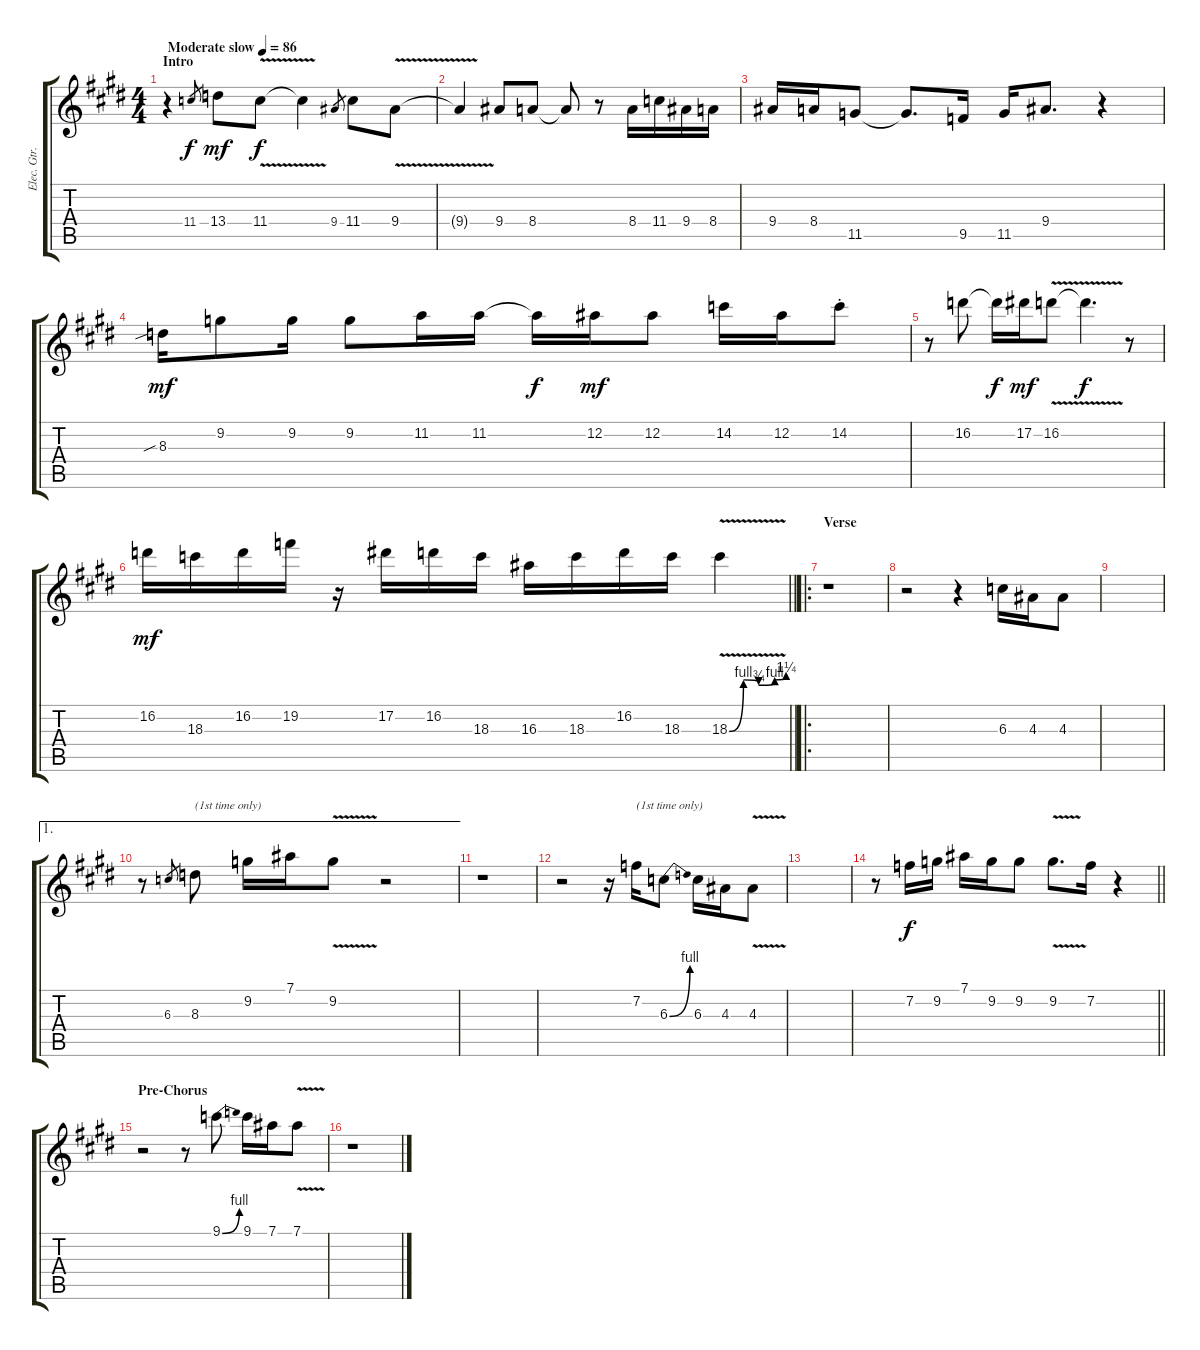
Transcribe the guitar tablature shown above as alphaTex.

\track ("Elec. Gtr.1" "Elec. Gtr.") {instrument distortionguitar}
\staff {score tabs}
\tuning (Eb4 Bb3 Gb3 Db3 Ab2 Eb2) {hide}
\ts (4 4)
\section ("" "Intro")
\tempo (86 "Moderate slow")
\clef g2
\ks e
r.4{dy f instrument distortionguitar} 11.4.8{gr} 13.4.8{dy mf} 11.4{v}.8{dy f} 11.4{t}.4 9.4.8{gr} 11.4.8 9.4{v}.8 |
9.4{v t}.4 9.4.8 8.4.8 8.4{t}.8 r.8 8.4.16 11.4.16 9.4.16 8.4.16 |
9.4.16 8.4.16 11.5.8 11.5{t}.8{d} 9.5.16 11.5.16 9.4.8{d} r.4 |
8.3{sib}.16{dy mf} 9.2.8 9.2.16 9.2.8 11.2.16 11.2.16 11.2{t}.16{dy f} 12.2.16{dy mf} 12.2.8 14.2.16 12.2.16 14.2{st}.8 |
r.8 16.2.8 16.2{t}.16{dy f} 17.2.16{dy mf} 16.2{v}.8 16.2{t}.4{d dy f} r.8 |
\barLineRight lightlight
16.2.16{dy mf} 18.3.16 16.2.16 19.2.16 r.16 17.2.16 16.2.16 18.3.16 16.3.16 18.3.16 16.2.16 18.3.16 18.3{be (custom 0 0 15 4 31 3 48 4 60 5) v}.4 |
\ro
\section ("" "Verse")
r.1 |
r.2 r.4 6.3.16 4.3.16 4.3.8 |
|
\ae 1
r.8 6.3.8{gr} 8.3.8{txt "(1st time only)"} 9.2.16 7.1.16 9.2{v}.8 r.2 |
r.1 |
r.2 r.16 7.2.16{txt "(1st time only)"} 6.3{be (bend 0 0 60 4)}.8 6.3.16 4.3.16 4.3{v}.8 |
|
\barLineRight lightlight
r.8 7.2.16{dy f} 9.2.16 7.1.16 9.2.16 9.2.8 9.2{v}.8{d} 7.2.16 r.4 |
\section ("" "Pre-Chorus")
r.2 r.8 9.1{be (bend 0 0 60 4)}.8 9.1.16 7.1.16 7.1{v}.8 |
r.1
